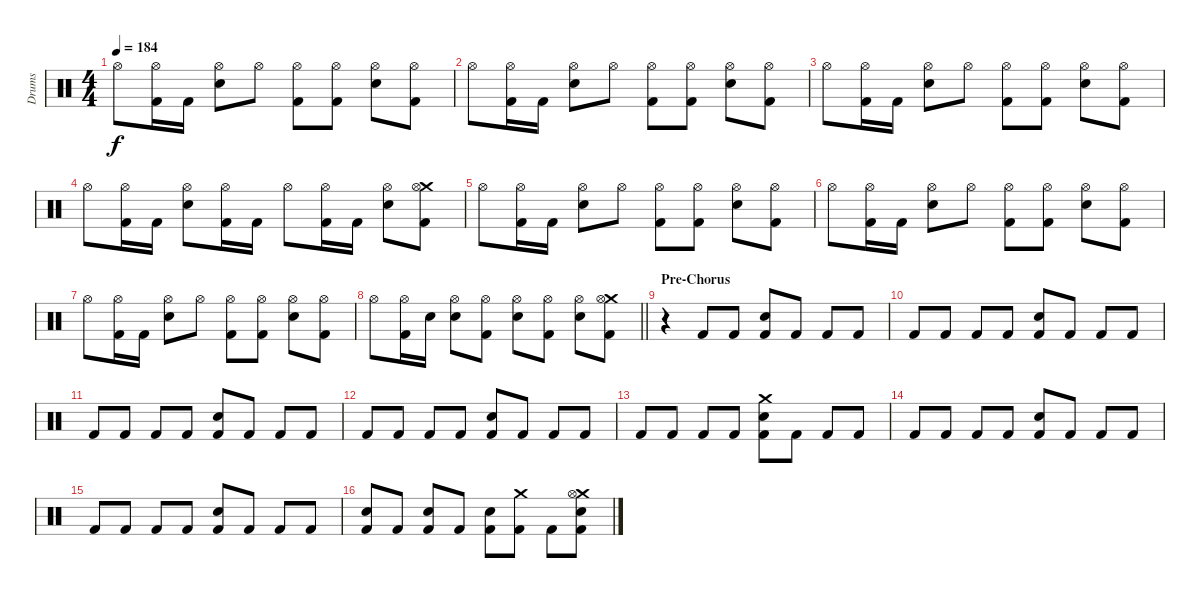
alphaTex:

\track ("Drums" "Drums") {instrument percussion}
\staff {score}
\articulation defaults
\ts (4 4)
\tempo 184
\clef neutral
\ks c "Hi-Hat (open)".8{dy f}
("Hi-Hat (open)" "Kick (hit) 2").16 "Kick (hit) 2".16 ("Hi-Hat (open)" "Electric Snare (hit)").8 "Hi-Hat (open)".8 ("Hi-Hat (open)" "Kick (hit) 2").8 ("Hi-Hat (open)" "Kick (hit) 2").8 ("Hi-Hat (open)" "Electric Snare (hit)").8 ("Hi-Hat (open)" "Kick (hit) 2").8 |
"Hi-Hat (open)".8 ("Hi-Hat (open)" "Kick (hit) 2").16 "Kick (hit) 2".16 ("Hi-Hat (open)" "Electric Snare (hit)").8 "Hi-Hat (open)".8 ("Hi-Hat (open)" "Kick (hit) 2").8 ("Hi-Hat (open)" "Kick (hit) 2").8 ("Hi-Hat (open)" "Electric Snare (hit)").8 ("Hi-Hat (open)" "Kick (hit) 2").8 |
"Hi-Hat (open)".8 ("Hi-Hat (open)" "Kick (hit) 2").16 "Kick (hit) 2".16 ("Hi-Hat (open)" "Electric Snare (hit)").8 "Hi-Hat (open)".8 ("Hi-Hat (open)" "Kick (hit) 2").8 ("Hi-Hat (open)" "Kick (hit) 2").8 ("Hi-Hat (open)" "Electric Snare (hit)").8 ("Hi-Hat (open)" "Kick (hit) 2").8 |
"Hi-Hat (open)".8 ("Hi-Hat (open)" "Kick (hit) 2").16 "Kick (hit) 2".16 ("Hi-Hat (open)" "Electric Snare (hit)").8 ("Hi-Hat (open)" "Kick (hit) 2").16 "Kick (hit) 2".16 "Hi-Hat (open)".8 ("Hi-Hat (open)" "Kick (hit) 2").16 "Kick (hit) 2".16 ("Hi-Hat (open)" "Electric Snare (hit)").8 ("Crash medium (hit)" "Hi-Hat (open)" "Kick (hit) 2").8 |
"Hi-Hat (open)".8 ("Hi-Hat (open)" "Kick (hit) 2").16 "Kick (hit) 2".16 ("Hi-Hat (open)" "Electric Snare (hit)").8 "Hi-Hat (open)".8 ("Hi-Hat (open)" "Kick (hit) 2").8 ("Hi-Hat (open)" "Kick (hit) 2").8 ("Hi-Hat (open)" "Electric Snare (hit)").8 ("Hi-Hat (open)" "Kick (hit) 2").8 |
"Hi-Hat (open)".8 ("Hi-Hat (open)" "Kick (hit) 2").16 "Kick (hit) 2".16 ("Hi-Hat (open)" "Electric Snare (hit)").8 "Hi-Hat (open)".8 ("Hi-Hat (open)" "Kick (hit) 2").8 ("Hi-Hat (open)" "Kick (hit) 2").8 ("Hi-Hat (open)" "Electric Snare (hit)").8 ("Hi-Hat (open)" "Kick (hit) 2").8 |
"Hi-Hat (open)".8 ("Hi-Hat (open)" "Kick (hit) 2").16 "Kick (hit) 2".16 ("Hi-Hat (open)" "Electric Snare (hit)").8 "Hi-Hat (open)".8 ("Hi-Hat (open)" "Kick (hit) 2").8 ("Hi-Hat (open)" "Kick (hit) 2").8 ("Hi-Hat (open)" "Electric Snare (hit)").8 ("Hi-Hat (open)" "Kick (hit) 2").8 |
\barLineRight lightlight "Hi-Hat (open)".8
("Hi-Hat (open)" "Kick (hit) 2").16 "Electric Snare (hit)".16 ("Hi-Hat (open)" "Electric Snare (hit)").8 ("Hi-Hat (open)" "Kick (hit) 2").8 ("Hi-Hat (open)" "Electric Snare (hit)").8 ("Hi-Hat (open)" "Kick (hit) 2").8 ("Hi-Hat (open)" "Electric Snare (hit)").8 ("Crash medium (hit)" "Hi-Hat (open)" "Kick (hit) 2").8 |
\section ("" "Pre-Chorus")
r.4 "Kick (hit) 2".8 "Kick (hit) 2".8 ("Kick (hit) 2" "Electric Snare (hit)").8 "Kick (hit) 2".8 "Kick (hit) 2".8 "Kick (hit) 2".8 |
"Kick (hit) 2".8 "Kick (hit) 2".8 "Kick (hit) 2".8 "Kick (hit) 2".8 ("Kick (hit) 2" "Electric Snare (hit)").8 "Kick (hit) 2".8 "Kick (hit) 2".8 "Kick (hit) 2".8 |
"Kick (hit) 2".8 "Kick (hit) 2".8 "Kick (hit) 2".8 "Kick (hit) 2".8 ("Kick (hit) 2" "Electric Snare (hit)").8 "Kick (hit) 2".8 "Kick (hit) 2".8 "Kick (hit) 2".8 |
"Kick (hit) 2".8 "Kick (hit) 2".8 "Kick (hit) 2".8 "Kick (hit) 2".8 ("Kick (hit) 2" "Electric Snare (hit)").8 "Kick (hit) 2".8 "Kick (hit) 2".8 "Kick (hit) 2".8 |
"Kick (hit) 2".8 "Kick (hit) 2".8 "Kick (hit) 2".8 "Kick (hit) 2".8 ("Crash medium (hit)" "Kick (hit) 2" "Electric Snare (hit)").8 "Kick (hit) 2".8 "Kick (hit) 2".8 "Kick (hit) 2".8 |
"Kick (hit) 2".8 "Kick (hit) 2".8 "Kick (hit) 2".8 "Kick (hit) 2".8 ("Kick (hit) 2" "Electric Snare (hit)").8 "Kick (hit) 2".8 "Kick (hit) 2".8 "Kick (hit) 2".8 |
"Kick (hit) 2".8 "Kick (hit) 2".8 "Kick (hit) 2".8 "Kick (hit) 2".8 ("Kick (hit) 2" "Electric Snare (hit)").8 "Kick (hit) 2".8 "Kick (hit) 2".8 "Kick (hit) 2".8 |
("Kick (hit) 2" "Electric Snare (hit)").8 "Kick (hit) 2".8 ("Kick (hit) 2" "Electric Snare (hit)").8 "Kick (hit) 2".8 ("Kick (hit) 2" "Electric Snare (hit)").8 ("Crash medium (hit)" "Kick (hit) 2").8 "Kick (hit) 2".8 ("Crash medium (hit)" "Hi-Hat (open)" "Kick (hit) 2" "Electric Snare (hit)").8
